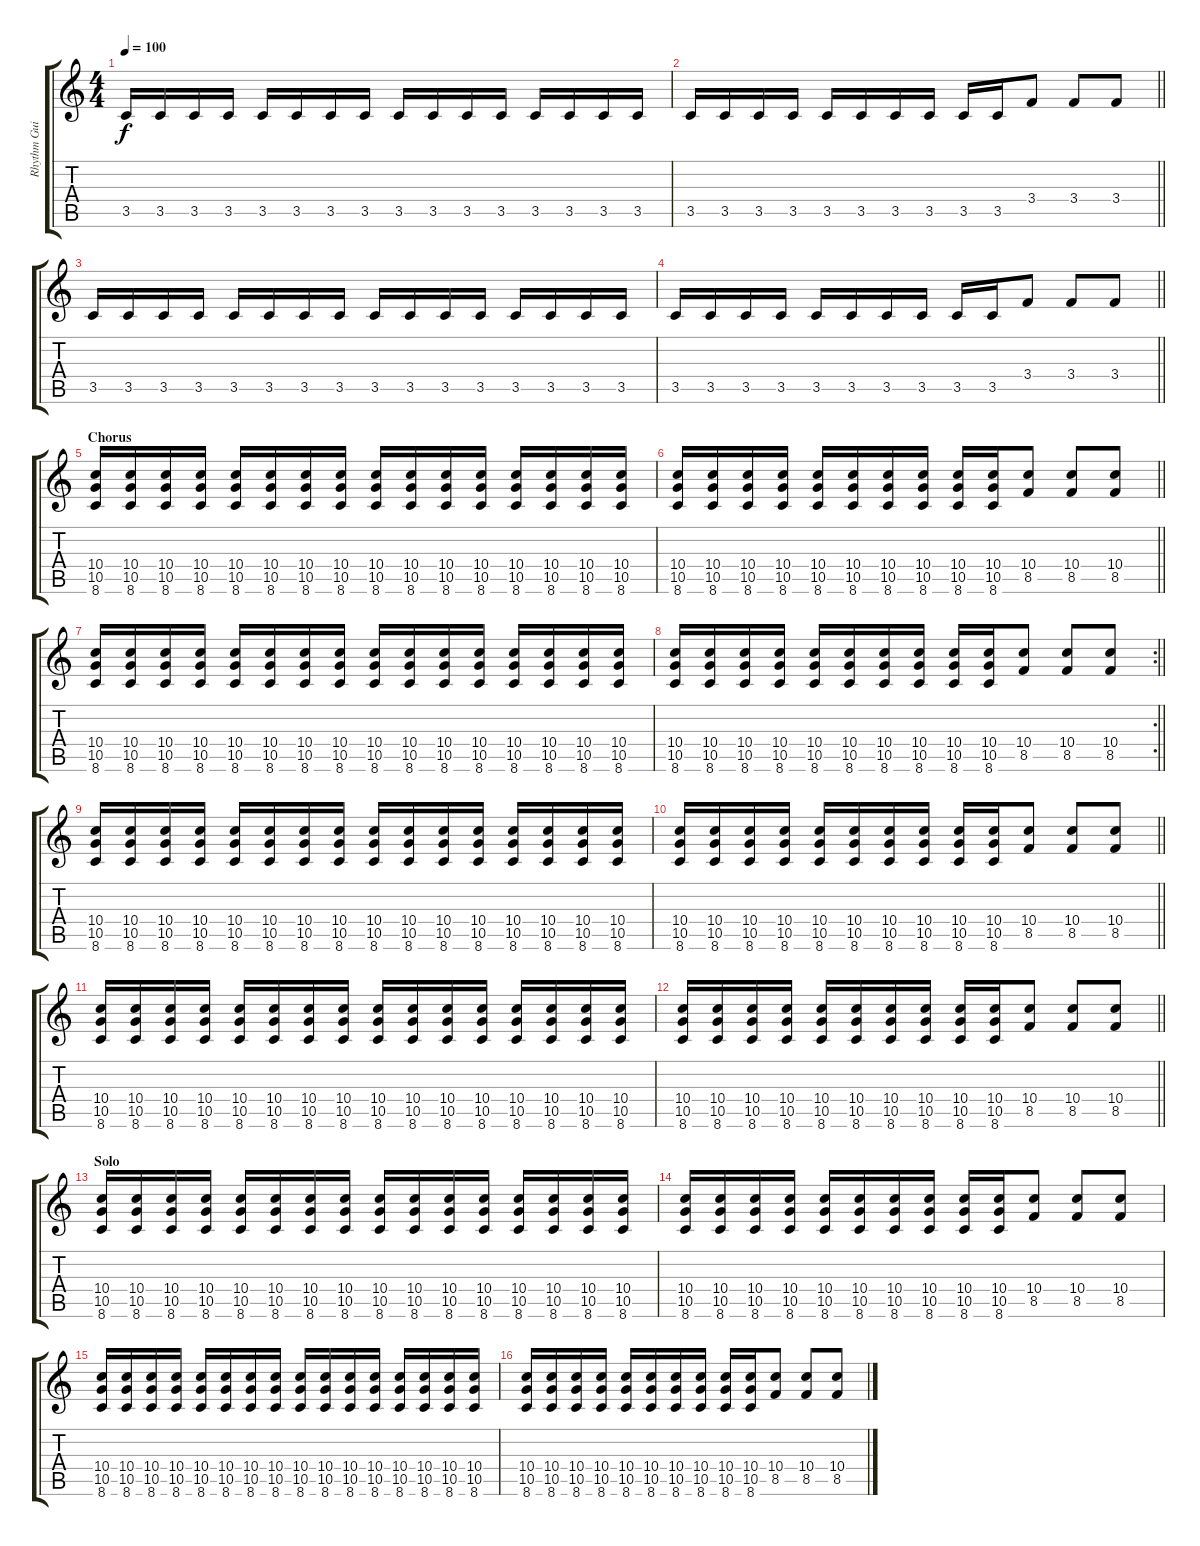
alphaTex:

\track ("Rhythm Guitar" "Rhythm Gui") {instrument overdrivenguitar}
\staff {score tabs}
\tuning (E4 B3 G3 D3 A2 E2) {hide}
\ts (4 4)
\tempo 100
\clef g2
\ks c
3.5.16{dy f} 3.5.16 3.5.16 3.5.16 3.5.16 3.5.16 3.5.16 3.5.16 3.5.16 3.5.16 3.5.16 3.5.16 3.5.16 3.5.16 3.5.16 3.5.16 |
\barLineRight lightlight
3.5.16 3.5.16 3.5.16 3.5.16 3.5.16 3.5.16 3.5.16 3.5.16 3.5.16 3.5.16 3.4.8 3.4.8 3.4.8 |
3.5.16 3.5.16 3.5.16 3.5.16 3.5.16 3.5.16 3.5.16 3.5.16 3.5.16 3.5.16 3.5.16 3.5.16 3.5.16 3.5.16 3.5.16 3.5.16 |
\barLineRight lightlight
3.5.16 3.5.16 3.5.16 3.5.16 3.5.16 3.5.16 3.5.16 3.5.16 3.5.16 3.5.16 3.4.8 3.4.8 3.4.8 |
\section ("" "Chorus")
(10.4 10.5 8.6).16 (10.4 10.5 8.6).16 (10.4 10.5 8.6).16 (10.4 10.5 8.6).16 (10.4 10.5 8.6).16 (10.4 10.5 8.6).16 (10.4 10.5 8.6).16 (10.4 10.5 8.6).16 (10.4 10.5 8.6).16 (10.4 10.5 8.6).16 (10.4 10.5 8.6).16 (10.4 10.5 8.6).16 (10.4 10.5 8.6).16 (10.4 10.5 8.6).16 (10.4 10.5 8.6).16 (10.4 10.5 8.6).16 |
\barLineRight lightlight
(10.4 10.5 8.6).16 (10.4 10.5 8.6).16 (10.4 10.5 8.6).16 (10.4 10.5 8.6).16 (10.4 10.5 8.6).16 (10.4 10.5 8.6).16 (10.4 10.5 8.6).16 (10.4 10.5 8.6).16 (10.4 10.5 8.6).16 (10.4 10.5 8.6).16 (10.4 8.5).8 (10.4 8.5).8 (10.4 8.5).8 |
(10.4 10.5 8.6).16 (10.4 10.5 8.6).16 (10.4 10.5 8.6).16 (10.4 10.5 8.6).16 (10.4 10.5 8.6).16 (10.4 10.5 8.6).16 (10.4 10.5 8.6).16 (10.4 10.5 8.6).16 (10.4 10.5 8.6).16 (10.4 10.5 8.6).16 (10.4 10.5 8.6).16 (10.4 10.5 8.6).16 (10.4 10.5 8.6).16 (10.4 10.5 8.6).16 (10.4 10.5 8.6).16 (10.4 10.5 8.6).16 |
\rc 2
\barLineRight lightlight
(10.4 10.5 8.6).16 (10.4 10.5 8.6).16 (10.4 10.5 8.6).16 (10.4 10.5 8.6).16 (10.4 10.5 8.6).16 (10.4 10.5 8.6).16 (10.4 10.5 8.6).16 (10.4 10.5 8.6).16 (10.4 10.5 8.6).16 (10.4 10.5 8.6).16 (10.4 8.5).8 (10.4 8.5).8 (10.4 8.5).8 |
(10.4 10.5 8.6).16 (10.4 10.5 8.6).16 (10.4 10.5 8.6).16 (10.4 10.5 8.6).16 (10.4 10.5 8.6).16 (10.4 10.5 8.6).16 (10.4 10.5 8.6).16 (10.4 10.5 8.6).16 (10.4 10.5 8.6).16 (10.4 10.5 8.6).16 (10.4 10.5 8.6).16 (10.4 10.5 8.6).16 (10.4 10.5 8.6).16 (10.4 10.5 8.6).16 (10.4 10.5 8.6).16 (10.4 10.5 8.6).16 |
\barLineRight lightlight
(10.4 10.5 8.6).16 (10.4 10.5 8.6).16 (10.4 10.5 8.6).16 (10.4 10.5 8.6).16 (10.4 10.5 8.6).16 (10.4 10.5 8.6).16 (10.4 10.5 8.6).16 (10.4 10.5 8.6).16 (10.4 10.5 8.6).16 (10.4 10.5 8.6).16 (10.4 8.5).8 (10.4 8.5).8 (10.4 8.5).8 |
(10.4 10.5 8.6).16 (10.4 10.5 8.6).16 (10.4 10.5 8.6).16 (10.4 10.5 8.6).16 (10.4 10.5 8.6).16 (10.4 10.5 8.6).16 (10.4 10.5 8.6).16 (10.4 10.5 8.6).16 (10.4 10.5 8.6).16 (10.4 10.5 8.6).16 (10.4 10.5 8.6).16 (10.4 10.5 8.6).16 (10.4 10.5 8.6).16 (10.4 10.5 8.6).16 (10.4 10.5 8.6).16 (10.4 10.5 8.6).16 |
\barLineRight lightlight
(10.4 10.5 8.6).16 (10.4 10.5 8.6).16 (10.4 10.5 8.6).16 (10.4 10.5 8.6).16 (10.4 10.5 8.6).16 (10.4 10.5 8.6).16 (10.4 10.5 8.6).16 (10.4 10.5 8.6).16 (10.4 10.5 8.6).16 (10.4 10.5 8.6).16 (10.4 8.5).8 (10.4 8.5).8 (10.4 8.5).8 |
\section ("" "Solo")
(10.4 10.5 8.6).16 (10.4 10.5 8.6).16 (10.4 10.5 8.6).16 (10.4 10.5 8.6).16 (10.4 10.5 8.6).16 (10.4 10.5 8.6).16 (10.4 10.5 8.6).16 (10.4 10.5 8.6).16 (10.4 10.5 8.6).16 (10.4 10.5 8.6).16 (10.4 10.5 8.6).16 (10.4 10.5 8.6).16 (10.4 10.5 8.6).16 (10.4 10.5 8.6).16 (10.4 10.5 8.6).16 (10.4 10.5 8.6).16 |
(10.4 10.5 8.6).16 (10.4 10.5 8.6).16 (10.4 10.5 8.6).16 (10.4 10.5 8.6).16 (10.4 10.5 8.6).16 (10.4 10.5 8.6).16 (10.4 10.5 8.6).16 (10.4 10.5 8.6).16 (10.4 10.5 8.6).16 (10.4 10.5 8.6).16 (10.4 8.5).8 (10.4 8.5).8 (10.4 8.5).8 |
(10.4 10.5 8.6).16 (10.4 10.5 8.6).16 (10.4 10.5 8.6).16 (10.4 10.5 8.6).16 (10.4 10.5 8.6).16 (10.4 10.5 8.6).16 (10.4 10.5 8.6).16 (10.4 10.5 8.6).16 (10.4 10.5 8.6).16 (10.4 10.5 8.6).16 (10.4 10.5 8.6).16 (10.4 10.5 8.6).16 (10.4 10.5 8.6).16 (10.4 10.5 8.6).16 (10.4 10.5 8.6).16 (10.4 10.5 8.6).16 |
(10.4 10.5 8.6).16 (10.4 10.5 8.6).16 (10.4 10.5 8.6).16 (10.4 10.5 8.6).16 (10.4 10.5 8.6).16 (10.4 10.5 8.6).16 (10.4 10.5 8.6).16 (10.4 10.5 8.6).16 (10.4 10.5 8.6).16 (10.4 10.5 8.6).16 (10.4 8.5).8 (10.4 8.5).8 (10.4 8.5).8
